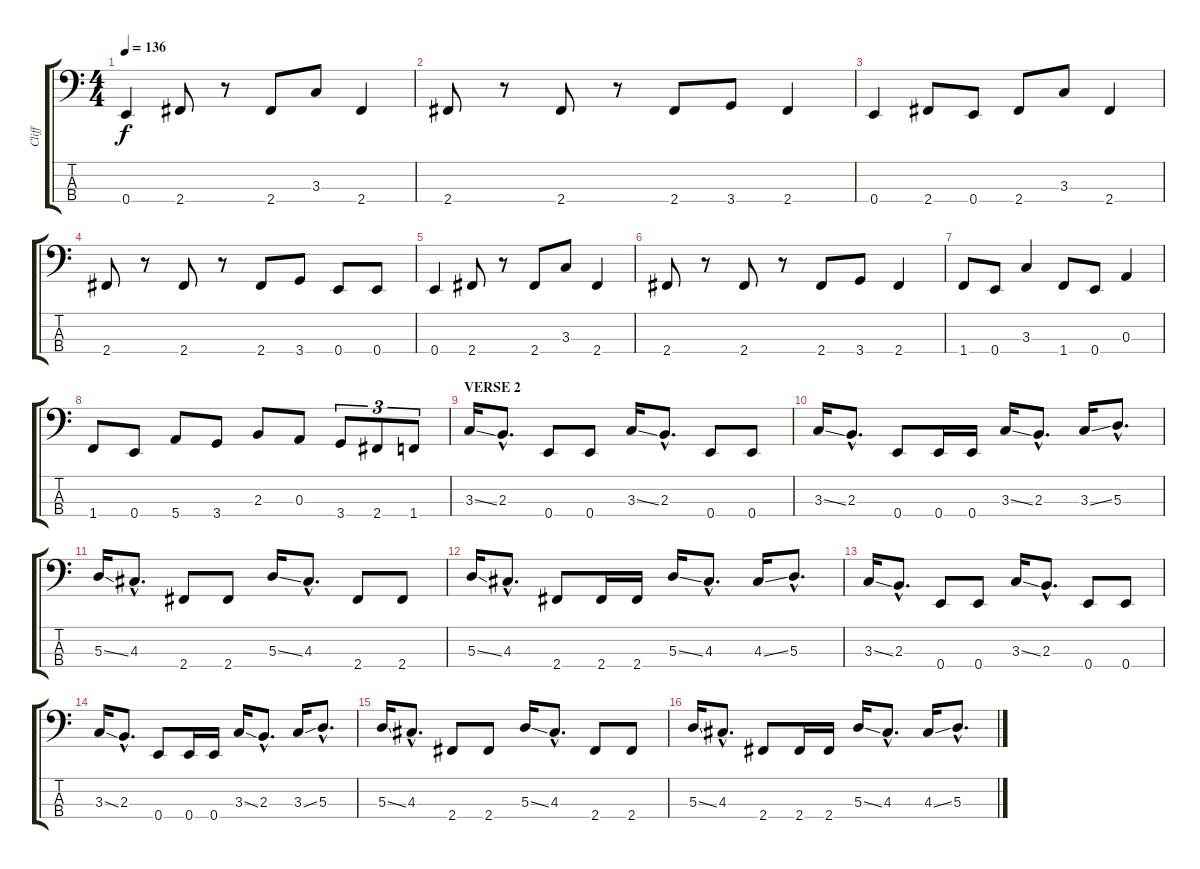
\track ("Cliff" "Cliff") {instrument electricbassfinger}
\staff {score tabs}
\tuning (G2 D2 A1 E1) {hide}
\ts (4 4)
\tempo 136
\clef f4
\ks c
0.4.4{dy f} 2.4.8 r.8 2.4.8 3.3.8 2.4.4 |
2.4.8 r.8 2.4.8 r.8 2.4.8 3.4.8 2.4.4 |
0.4.4 2.4.8 0.4.8 2.4.8 3.3.8 2.4.4 |
2.4.8 r.8 2.4.8 r.8 2.4.8 3.4.8 0.4.8 0.4.8 |
0.4.4 2.4.8 r.8 2.4.8 3.3.8 2.4.4 |
2.4.8 r.8 2.4.8 r.8 2.4.8 3.4.8 2.4.4 |
1.4.8 0.4.8 3.3.4 1.4.8 0.4.8 0.3.4 |
1.4.8 0.4.8 5.4.8 3.4.8 2.3.8 0.3.8 3.4.8{tu (3 2)} 2.4.8{tu (3 2)} 1.4.8{tu (3 2)} |
\section ("" "VERSE 2")
3.3{ss}.16 2.3{hac}.8{d} 0.4.8 0.4.8 3.3{ss}.16 2.3{hac}.8{d} 0.4.8 0.4.8 |
3.3{ss}.16 2.3{hac}.8{d} 0.4.8 0.4.16 0.4.16 3.3{ss}.16 2.3{hac}.8{d} 3.3{ss}.16 5.3{hac}.8{d} |
5.3{ss}.16 4.3{hac}.8{d} 2.4.8 2.4.8 5.3{ss}.16 4.3{hac}.8{d} 2.4.8 2.4.8 |
5.3{ss}.16 4.3{hac}.8{d} 2.4.8 2.4.16 2.4.16 5.3{ss}.16 4.3{hac}.8{d} 4.3{ss}.16 5.3{hac}.8{d} |
3.3{ss}.16 2.3{hac}.8{d} 0.4.8 0.4.8 3.3{ss}.16 2.3{hac}.8{d} 0.4.8 0.4.8 |
3.3{ss}.16 2.3{hac}.8{d} 0.4.8 0.4.16 0.4.16 3.3{ss}.16 2.3{hac}.8{d} 3.3{ss}.16 5.3{hac}.8{d} |
5.3{ss}.16 4.3{hac}.8{d} 2.4.8 2.4.8 5.3{ss}.16 4.3{hac}.8{d} 2.4.8 2.4.8 |
5.3{ss}.16 4.3{hac}.8{d} 2.4.8 2.4.16 2.4.16 5.3{ss}.16 4.3{hac}.8{d} 4.3{ss}.16 5.3{hac}.8{d}
